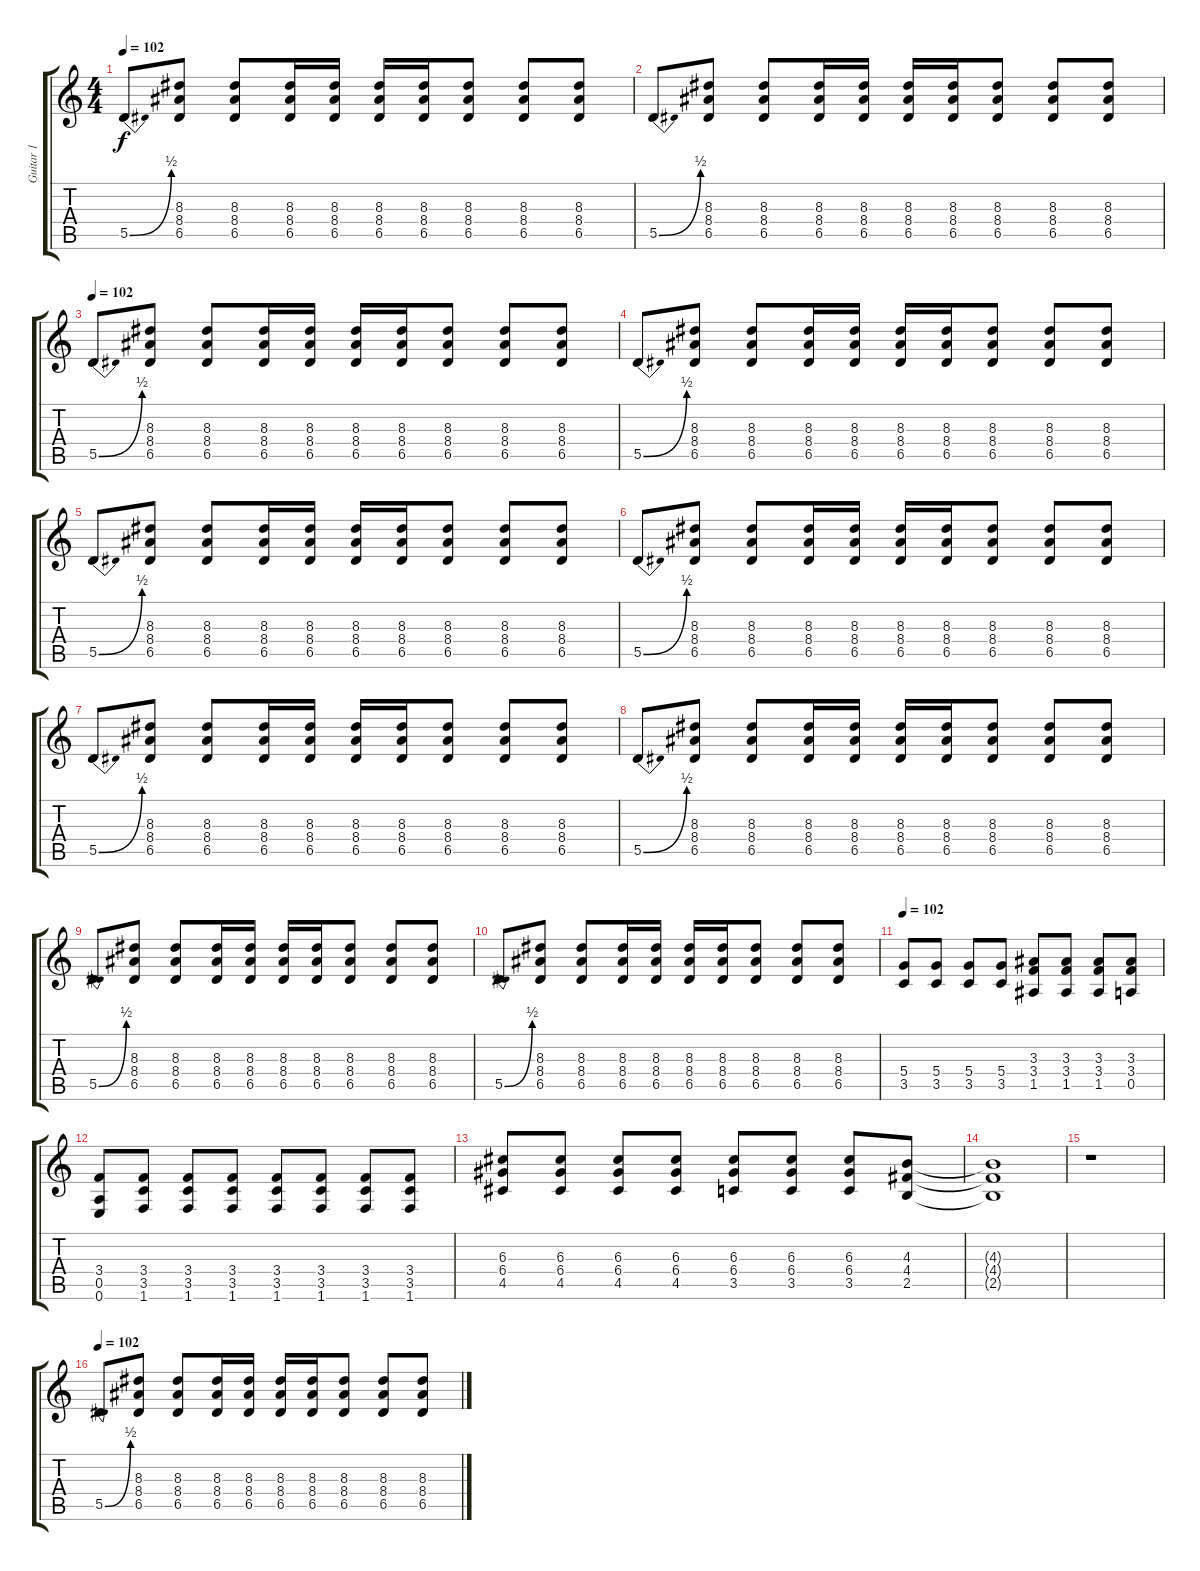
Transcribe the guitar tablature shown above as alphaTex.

\track ("Guitar 1" "Guitar 1") {instrument overdrivenguitar}
\staff {score tabs}
\tuning (E4 B3 G3 D3 A2 E2) {hide}
\ts (4 4)
\tempo 102
\clef g2
\ks c
5.5{be (bend 0 0 60 2)}.8{dy f} (8.3 8.4 6.5).8 (8.3 8.4 6.5).8 (8.3 8.4 6.5).16 (8.3 8.4 6.5).16 (8.3 8.4 6.5).16 (8.3 8.4 6.5).16 (8.3 8.4 6.5).8 (8.3 8.4 6.5).8 (8.3 8.4 6.5).8 |
5.5{be (bend 0 0 60 2)}.8 (8.3 8.4 6.5).8 (8.3 8.4 6.5).8 (8.3 8.4 6.5).16 (8.3 8.4 6.5).16 (8.3 8.4 6.5).16 (8.3 8.4 6.5).16 (8.3 8.4 6.5).8 (8.3 8.4 6.5).8 (8.3 8.4 6.5).8 |
\tempo 102
5.5{be (bend 0 0 60 2)}.8 (8.3 8.4 6.5).8 (8.3 8.4 6.5).8 (8.3 8.4 6.5).16 (8.3 8.4 6.5).16 (8.3 8.4 6.5).16 (8.3 8.4 6.5).16 (8.3 8.4 6.5).8 (8.3 8.4 6.5).8 (8.3 8.4 6.5).8 |
5.5{be (bend 0 0 60 2)}.8 (8.3 8.4 6.5).8 (8.3 8.4 6.5).8 (8.3 8.4 6.5).16 (8.3 8.4 6.5).16 (8.3 8.4 6.5).16 (8.3 8.4 6.5).16 (8.3 8.4 6.5).8 (8.3 8.4 6.5).8 (8.3 8.4 6.5).8 |
5.5{be (bend 0 0 60 2)}.8 (8.3 8.4 6.5).8 (8.3 8.4 6.5).8 (8.3 8.4 6.5).16 (8.3 8.4 6.5).16 (8.3 8.4 6.5).16 (8.3 8.4 6.5).16 (8.3 8.4 6.5).8 (8.3 8.4 6.5).8 (8.3 8.4 6.5).8 |
5.5{be (bend 0 0 60 2)}.8 (8.3 8.4 6.5).8 (8.3 8.4 6.5).8 (8.3 8.4 6.5).16 (8.3 8.4 6.5).16 (8.3 8.4 6.5).16 (8.3 8.4 6.5).16 (8.3 8.4 6.5).8 (8.3 8.4 6.5).8 (8.3 8.4 6.5).8 |
5.5{be (bend 0 0 60 2)}.8 (8.3 8.4 6.5).8 (8.3 8.4 6.5).8 (8.3 8.4 6.5).16 (8.3 8.4 6.5).16 (8.3 8.4 6.5).16 (8.3 8.4 6.5).16 (8.3 8.4 6.5).8 (8.3 8.4 6.5).8 (8.3 8.4 6.5).8 |
5.5{be (bend 0 0 60 2)}.8 (8.3 8.4 6.5).8 (8.3 8.4 6.5).8 (8.3 8.4 6.5).16 (8.3 8.4 6.5).16 (8.3 8.4 6.5).16 (8.3 8.4 6.5).16 (8.3 8.4 6.5).8 (8.3 8.4 6.5).8 (8.3 8.4 6.5).8 |
5.5{be (bend 0 0 60 2)}.8 (8.3 8.4 6.5).8 (8.3 8.4 6.5).8 (8.3 8.4 6.5).16 (8.3 8.4 6.5).16 (8.3 8.4 6.5).16 (8.3 8.4 6.5).16 (8.3 8.4 6.5).8 (8.3 8.4 6.5).8 (8.3 8.4 6.5).8 |
5.5{be (bend 0 0 60 2)}.8 (8.3 8.4 6.5).8 (8.3 8.4 6.5).8 (8.3 8.4 6.5).16 (8.3 8.4 6.5).16 (8.3 8.4 6.5).16 (8.3 8.4 6.5).16 (8.3 8.4 6.5).8 (8.3 8.4 6.5).8 (8.3 8.4 6.5).8 |
\tempo 102
(5.4 3.5).8 (5.4 3.5).8 (5.4 3.5).8 (5.4 3.5).8 (3.3 3.4 1.5).8 (3.3 3.4 1.5).8 (3.3 3.4 1.5).8 (3.3 3.4 0.5).8 |
(3.4 0.5 0.6).8 (3.4 3.5 1.6).8 (3.4 3.5 1.6).8 (3.4 3.5 1.6).8 (3.4 3.5 1.6).8 (3.4 3.5 1.6).8 (3.4 3.5 1.6).8 (3.4 3.5 1.6).8 |
(6.3 6.4 4.5).8 (6.3 6.4 4.5).8 (6.3 6.4 4.5).8 (6.3 6.4 4.5).8 (6.3 6.4 3.5).8 (6.3 6.4 3.5).8 (6.3 6.4 3.5).8 (4.3 4.4 2.5).8 |
(4.3{t} 4.4{t} 2.5{t}).1 |
r.1 |
\tempo 102
5.5{be (bend 0 0 60 2)}.8 (8.3 8.4 6.5).8 (8.3 8.4 6.5).8 (8.3 8.4 6.5).16 (8.3 8.4 6.5).16 (8.3 8.4 6.5).16 (8.3 8.4 6.5).16 (8.3 8.4 6.5).8 (8.3 8.4 6.5).8 (8.3 8.4 6.5).8
